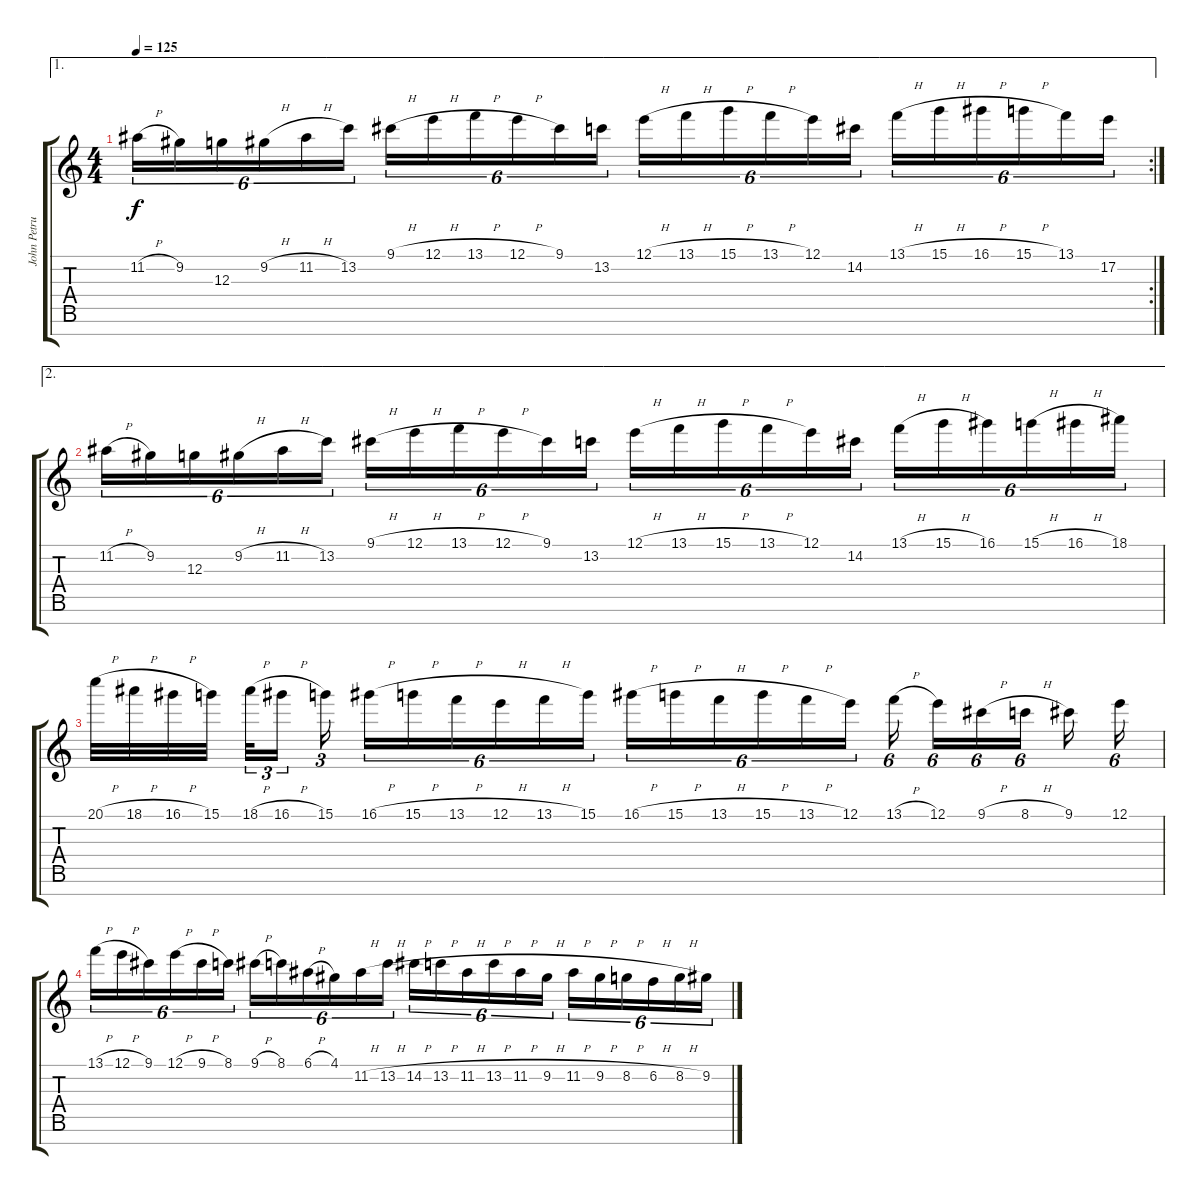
\track ("John Petrucci" "John Petru") {instrument distortionguitar}
\staff {score tabs}
\tuning (E4 B3 G3 D3 A2 E2 B1) {hide}
\ae 1
\rc 2
\ts (4 4)
\tempo 125
\clef g2
\ks c
11.2{h}.16{tu (6 4) dy f} 9.2.16{tu (6 4)} 12.3.16{tu (6 4)} 9.2{h}.16{tu (6 4)} 11.2{h}.16{tu (6 4)} 13.2.16{tu (6 4)} 9.1{h}.16{tu (6 4)} 12.1{h}.16{tu (6 4)} 13.1{h}.16{tu (6 4)} 12.1{h}.16{tu (6 4)} 9.1.16{tu (6 4)} 13.2.16{tu (6 4)} 12.1{h}.16{tu (6 4)} 13.1{h}.16{tu (6 4)} 15.1{h}.16{tu (6 4)} 13.1{h}.16{tu (6 4)} 12.1.16{tu (6 4)} 14.2.16{tu (6 4)} 13.1{h}.16{tu (6 4)} 15.1{h}.16{tu (6 4)} 16.1{h}.16{tu (6 4)} 15.1{h}.16{tu (6 4)} 13.1.16{tu (6 4)} 17.2.16{tu (6 4)} |
\ae 2
11.2{h}.16{tu (6 4)} 9.2.16{tu (6 4)} 12.3.16{tu (6 4)} 9.2{h}.16{tu (6 4)} 11.2{h}.16{tu (6 4)} 13.2.16{tu (6 4)} 9.1{h}.16{tu (6 4)} 12.1{h}.16{tu (6 4)} 13.1{h}.16{tu (6 4)} 12.1{h}.16{tu (6 4)} 9.1.16{tu (6 4)} 13.2.16{tu (6 4)} 12.1{h}.16{tu (6 4)} 13.1{h}.16{tu (6 4)} 15.1{h}.16{tu (6 4)} 13.1{h}.16{tu (6 4)} 12.1.16{tu (6 4)} 14.2.16{tu (6 4)} 13.1{h}.16{tu (6 4)} 15.1{h}.16{tu (6 4)} 16.1.16{tu (6 4)} 15.1{h}.16{tu (6 4)} 16.1{h}.16{tu (6 4)} 18.1.16{tu (6 4)} |
20.1{h}.32 18.1{h}.32 16.1{h}.32 15.1.32 18.1{h}.32{tu (3 2)} 16.1{h}.16{tu (3 2)} 15.1.16{tu (3 2)} 16.1{h}.16{tu (6 4)} 15.1{h}.16{tu (6 4)} 13.1{h}.16{tu (6 4)} 12.1{h}.16{tu (6 4)} 13.1{h}.16{tu (6 4)} 15.1.16{tu (6 4)} 16.1{h}.16{tu (6 4)} 15.1{h}.16{tu (6 4)} 13.1{h}.16{tu (6 4)} 15.1{h}.16{tu (6 4)} 13.1{h}.16{tu (6 4)} 12.1.16{tu (6 4)} 13.1{h}.16{tu (6 4)} 12.1.16{tu (6 4)} 9.1{h}.16{tu (6 4)} 8.1{h}.16{tu (6 4)} 9.1.16 12.1.16{tu (6 4)} |
13.1{h}.16{tu (6 4)} 12.1{h}.16{tu (6 4)} 9.1.16{tu (6 4)} 12.1{h}.16{tu (6 4)} 9.1{h}.16{tu (6 4)} 8.1.16{tu (6 4)} 9.1{h}.16{tu (6 4)} 8.1.16{tu (6 4)} 6.1{h}.16{tu (6 4)} 4.1.16{tu (6 4)} 11.2{h}.16{tu (6 4)} 13.2{h}.16{tu (6 4)} 14.2{h}.16{tu (6 4)} 13.2{h}.16{tu (6 4)} 11.2{h}.16{tu (6 4)} 13.2{h}.16{tu (6 4)} 11.2{h}.16{tu (6 4)} 9.2{h}.16{tu (6 4)} 11.2{h}.16{tu (6 4)} 9.2{h}.16{tu (6 4)} 8.2{h}.16{tu (6 4)} 6.2{h}.16{tu (6 4)} 8.2{h}.16{tu (6 4)} 9.2{h}.16{tu (6 4)}
